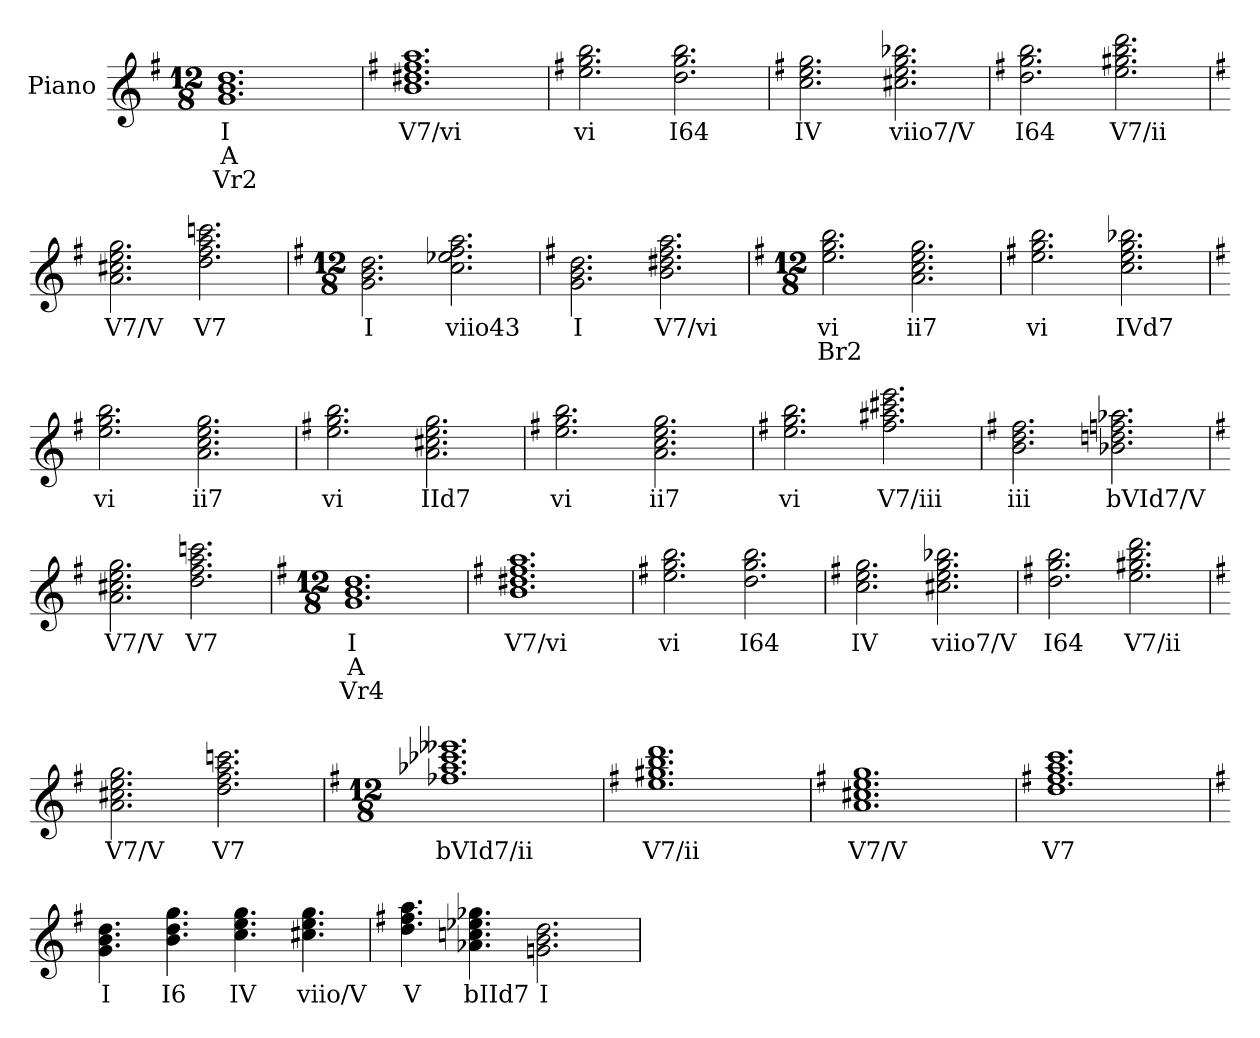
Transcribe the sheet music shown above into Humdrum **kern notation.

**kern	**text	**text	**text
*part1	*part1	*part1	*part1
*staff1	*staff1	*staff1	*staff1
*I"Piano	*	*	*
*I'Pno	*	*	*
*k[f#]	*	*	*
*G:	*	*	*
*M12/8	*	*	*
=	=	=	=
1.g 1.b 1.dd	I	A	Vr2
=	=	=	=
*k[f#]	*	*	*
*G:	*	*	*
1.b 1.dd#X 1.ff# 1.aa	V7/vi	.	.
=	=	=	=
*k[f#]	*	*	*
*G:	*	*	*
2.ee 2.gg 2.bb	vi	.	.
2.dd 2.gg 2.bb	I64	.	.
=	=	=	=
*k[f#]	*	*	*
*G:	*	*	*
2.cc 2.ee 2.gg	IV	.	.
2.cc#X 2.ee 2.gg 2.bb-X	viio7/V	.	.
=	=	=	=
*k[f#]	*	*	*
*G:	*	*	*
2.dd 2.gg 2.bb	I64	.	.
2.ee 2.gg#X 2.bb 2.ddd	V7/ii	.	.
=	=	=	=
*k[f#]	*	*	*
*G:	*	*	*
2.a 2.cc#X 2.ee 2.gg	V7/V	.	.
2.dd 2.ff# 2.aa 2.cccn	V7	.	.
=	=	=	=
*k[f#]	*	*	*
*G:	*	*	*
*M12/8	*	*	*
2.g 2.b 2.dd	I	.	.
2.cc 2.ee-X 2.ff# 2.aa	viio43	.	.
=	=	=	=
*k[f#]	*	*	*
*G:	*	*	*
2.g 2.b 2.dd	I	.	.
2.b 2.dd#X 2.ff# 2.aa	V7/vi	.	.
=	=	=	=
*k[f#]	*	*	*
*G:	*	*	*
*M12/8	*	*	*
2.ee 2.gg 2.bb	vi	Br2	.
2.a 2.cc 2.ee 2.gg	ii7	.	.
=	=	=	=
*k[f#]	*	*	*
*G:	*	*	*
2.ee 2.gg 2.bb	vi	.	.
2.cc 2.ee 2.gg 2.bb-X	IVd7	.	.
=	=	=	=
*k[f#]	*	*	*
*G:	*	*	*
2.ee 2.gg 2.bb	vi	.	.
2.a 2.cc 2.ee 2.gg	ii7	.	.
=	=	=	=
*k[f#]	*	*	*
*G:	*	*	*
2.ee 2.gg 2.bb	vi	.	.
2.a 2.cc#X 2.ee 2.gg	IId7	.	.
=	=	=	=
*k[f#]	*	*	*
*G:	*	*	*
2.ee 2.gg 2.bb	vi	.	.
2.a 2.cc 2.ee 2.gg	ii7	.	.
=	=	=	=
*k[f#]	*	*	*
*G:	*	*	*
2.ee 2.gg 2.bb	vi	.	.
2.ff# 2.aa#X 2.ccc#X 2.eee	V7/iii	.	.
=	=	=	=
*k[f#]	*	*	*
*G:	*	*	*
2.b 2.dd 2.ff#	iii	.	.
2.b-X 2.ddn 2.ffn 2.aa-X	bVId7/V	.	.
=	=	=	=
*k[f#]	*	*	*
*G:	*	*	*
2.a 2.cc#X 2.ee 2.gg	V7/V	.	.
2.dd 2.ff# 2.aa 2.cccn	V7	.	.
=	=	=	=
*k[f#]	*	*	*
*G:	*	*	*
*M12/8	*	*	*
1.g 1.b 1.dd	I	A	Vr4
=	=	=	=
*k[f#]	*	*	*
*G:	*	*	*
1.b 1.dd#X 1.ff# 1.aa	V7/vi	.	.
=	=	=	=
*k[f#]	*	*	*
*G:	*	*	*
2.ee 2.gg 2.bb	vi	.	.
2.dd 2.gg 2.bb	I64	.	.
=	=	=	=
*k[f#]	*	*	*
*G:	*	*	*
2.cc 2.ee 2.gg	IV	.	.
2.cc#X 2.ee 2.gg 2.bb-X	viio7/V	.	.
=	=	=	=
*k[f#]	*	*	*
*G:	*	*	*
2.dd 2.gg 2.bb	I64	.	.
2.ee 2.gg#X 2.bb 2.ddd	V7/ii	.	.
=	=	=	=
*k[f#]	*	*	*
*G:	*	*	*
2.a 2.cc#X 2.ee 2.gg	V7/V	.	.
2.dd 2.ff# 2.aa 2.cccn	V7	.	.
=	=	=	=
*k[f#]	*	*	*
*G:	*	*	*
*M12/8	*	*	*
1.ff-X 1.aa-X 1.ccc-X 1.eee--X	bVId7/ii	.	.
=	=	=	=
*k[f#]	*	*	*
*G:	*	*	*
1.ee 1.gg#X 1.bb 1.ddd	V7/ii	.	.
=	=	=	=
*k[f#]	*	*	*
*G:	*	*	*
1.a 1.cc#X 1.ee 1.gg	V7/V	.	.
=	=	=	=
*k[f#]	*	*	*
*G:	*	*	*
1.dd 1.ff# 1.aa 1.ccc	V7	.	.
=	=	=	=
*k[f#]	*	*	*
*G:	*	*	*
4.g 4.b 4.dd	I	.	.
4.b 4.dd 4.gg	I6	.	.
4.cc 4.ee 4.gg	IV	.	.
4.cc#X 4.ee 4.gg	viio/V	.	.
=	=	=	=
*k[f#]	*	*	*
*G:	*	*	*
4.dd 4.ff# 4.aa	V	.	.
4.a-X 4.ccn 4.ee-X 4.gg-X	bIId7	.	.
2.gn 2.b 2.dd	I	.	.
=	=	=	=
*-	*-	*-	*-
